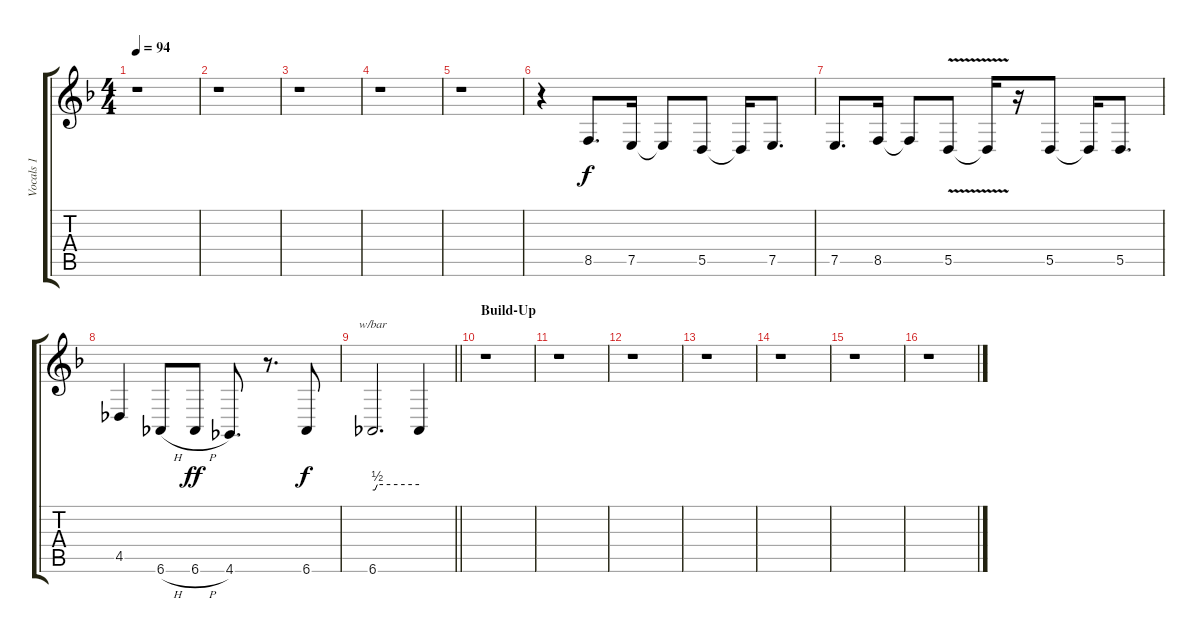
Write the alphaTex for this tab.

\track ("Vocals 1" "Vocals 1") {instrument oboe}
\staff {score tabs}
\tuning (E4 A3 F3 D3 A2 D2) {hide}
\ts (4 4)
\tempo 94
\clef g2
\ks dminor
r.1{dy f} |
r.1 |
r.1 |
r.1 |
r.1 |
r.4{volume 14 balance 7} 8.5.8{d} 7.5.16 7.5{t}.8 5.5.8 5.5{t}.16 7.5.8{d} |
7.5.8{d} 8.5.16 8.5{t}.8 5.5{v}.8 5.5{t}.16 r.16 5.5.8 5.5{t}.16 5.5.8{d} |
4.5.4 6.6{h}.8 6.6{h}.8{dy ff} 4.6.8{d} r.8{d} 6.6.8{dy f} |
\barLineRight lightlight
6.6.2{d tbe (custom default 0 0 3 0 6 2 60 2)} 6.6{t}.4{volume 1} |
\section ("" "Build-Up")
r.1 |
r.1 |
r.1 |
r.1 |
r.1 |
r.1 |
r.1
